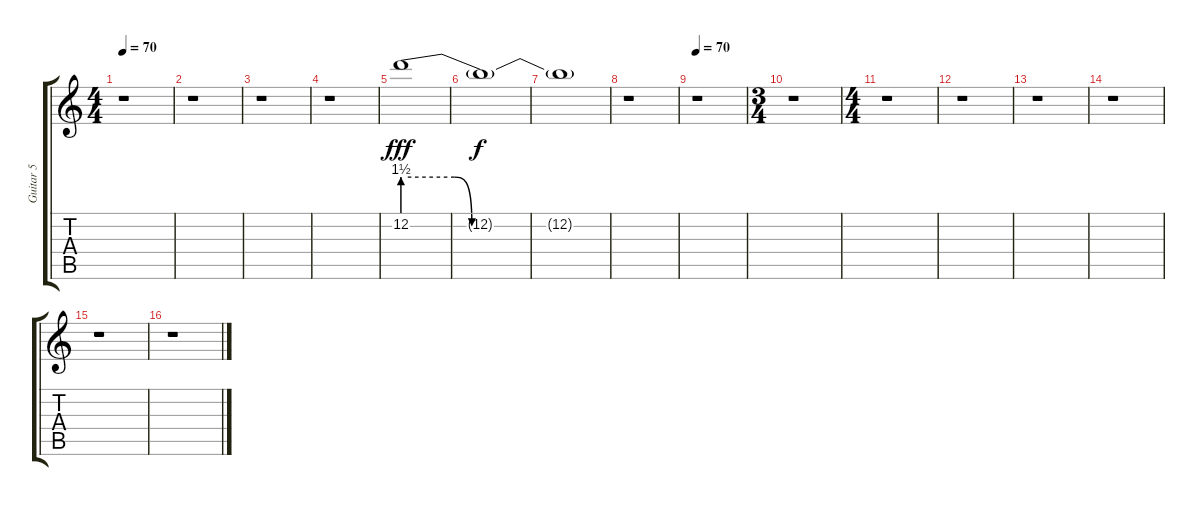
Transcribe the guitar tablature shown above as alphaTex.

\track ("Guitar 5" "Guitar 5") {instrument distortionguitar}
\staff {score tabs}
\tuning (E4 B3 G3 D3 A2 E2) {hide}
\ts (4 4)
\tempo 70
\tempo 120
\tempo 70
\clef g2
\ks c
r.1{dy fff instrument distortionguitar} |
r.1 |
r.1 |
r.1{volume 0} |
12.2{be (custom 0 6 15 6 20 0 60 0)}.1{volume 16} |
12.2{t}.1{dy f volume 0} |
12.2{t}.1 |
r.1 |
\tempo 70
r.1 |
\ts (3 4)
r.1 |
\ts (4 4)
r.1 |
r.1 |
r.1 |
r.1 |
r.1 |
r.1
